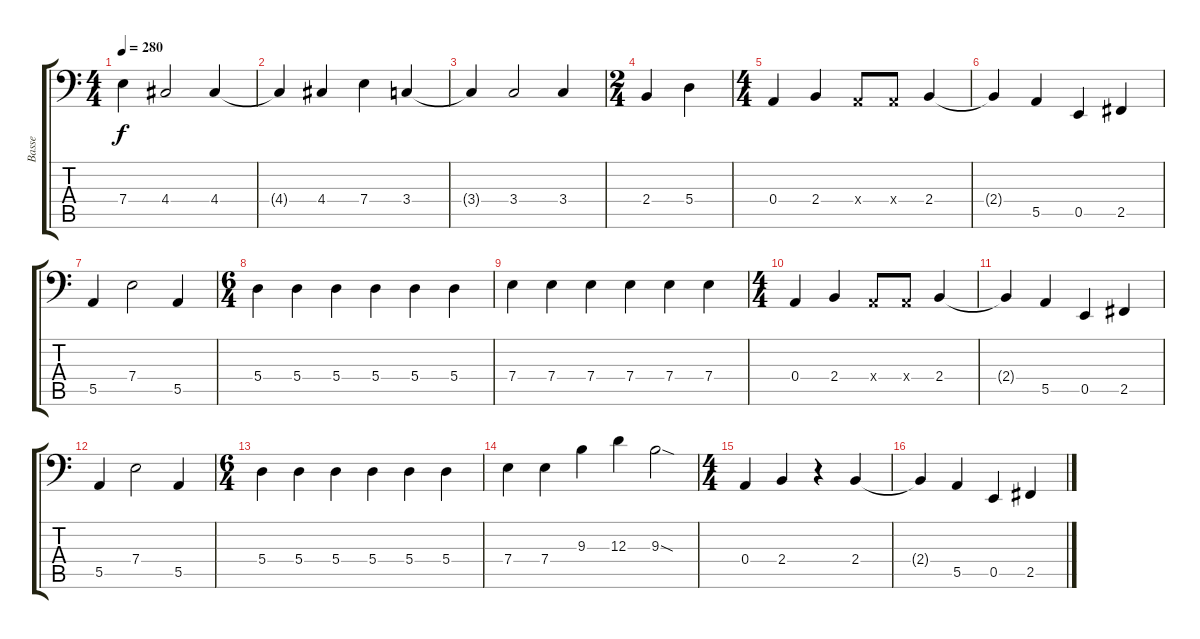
\track ("Basse" "Basse") {instrument electricbassfinger}
\staff {score tabs}
\tuning (C3 G2 D2 A1 E1 B0) {hide}
\ts (4 4)
\tempo 280
\clef f4
\ks c
7.4.4{dy f} 4.4.2 4.4.4 |
4.4{t}.4 4.4.4 7.4.4 3.4.4 |
3.4{t}.4 3.4.2 3.4.4 |
\ts (2 4)
2.4.4 5.4.4 |
\ts (4 4)
0.4.4 2.4.4 0.4{x}.8 0.4{x}.8 2.4.4 |
2.4{t}.4 5.5.4 0.5.4 2.5.4 |
5.5.4 7.4.2 5.5.4 |
\ts (6 4)
5.4.4 5.4.4 5.4.4 5.4.4 5.4.4 5.4.4 |
7.4.4 7.4.4 7.4.4 7.4.4 7.4.4 7.4.4 |
\ts (4 4)
0.4.4 2.4.4 0.4{x}.8 0.4{x}.8 2.4.4 |
2.4{t}.4 5.5.4 0.5.4 2.5.4 |
5.5.4 7.4.2 5.5.4 |
\ts (6 4)
5.4.4 5.4.4 5.4.4 5.4.4 5.4.4 5.4.4 |
7.4.4 7.4.4 9.3.4 12.3.4 9.3{sod}.2 |
\ts (4 4)
0.4.4 2.4.4 r.4 2.4.4 |
2.4{t}.4 5.5.4 0.5.4 2.5.4
